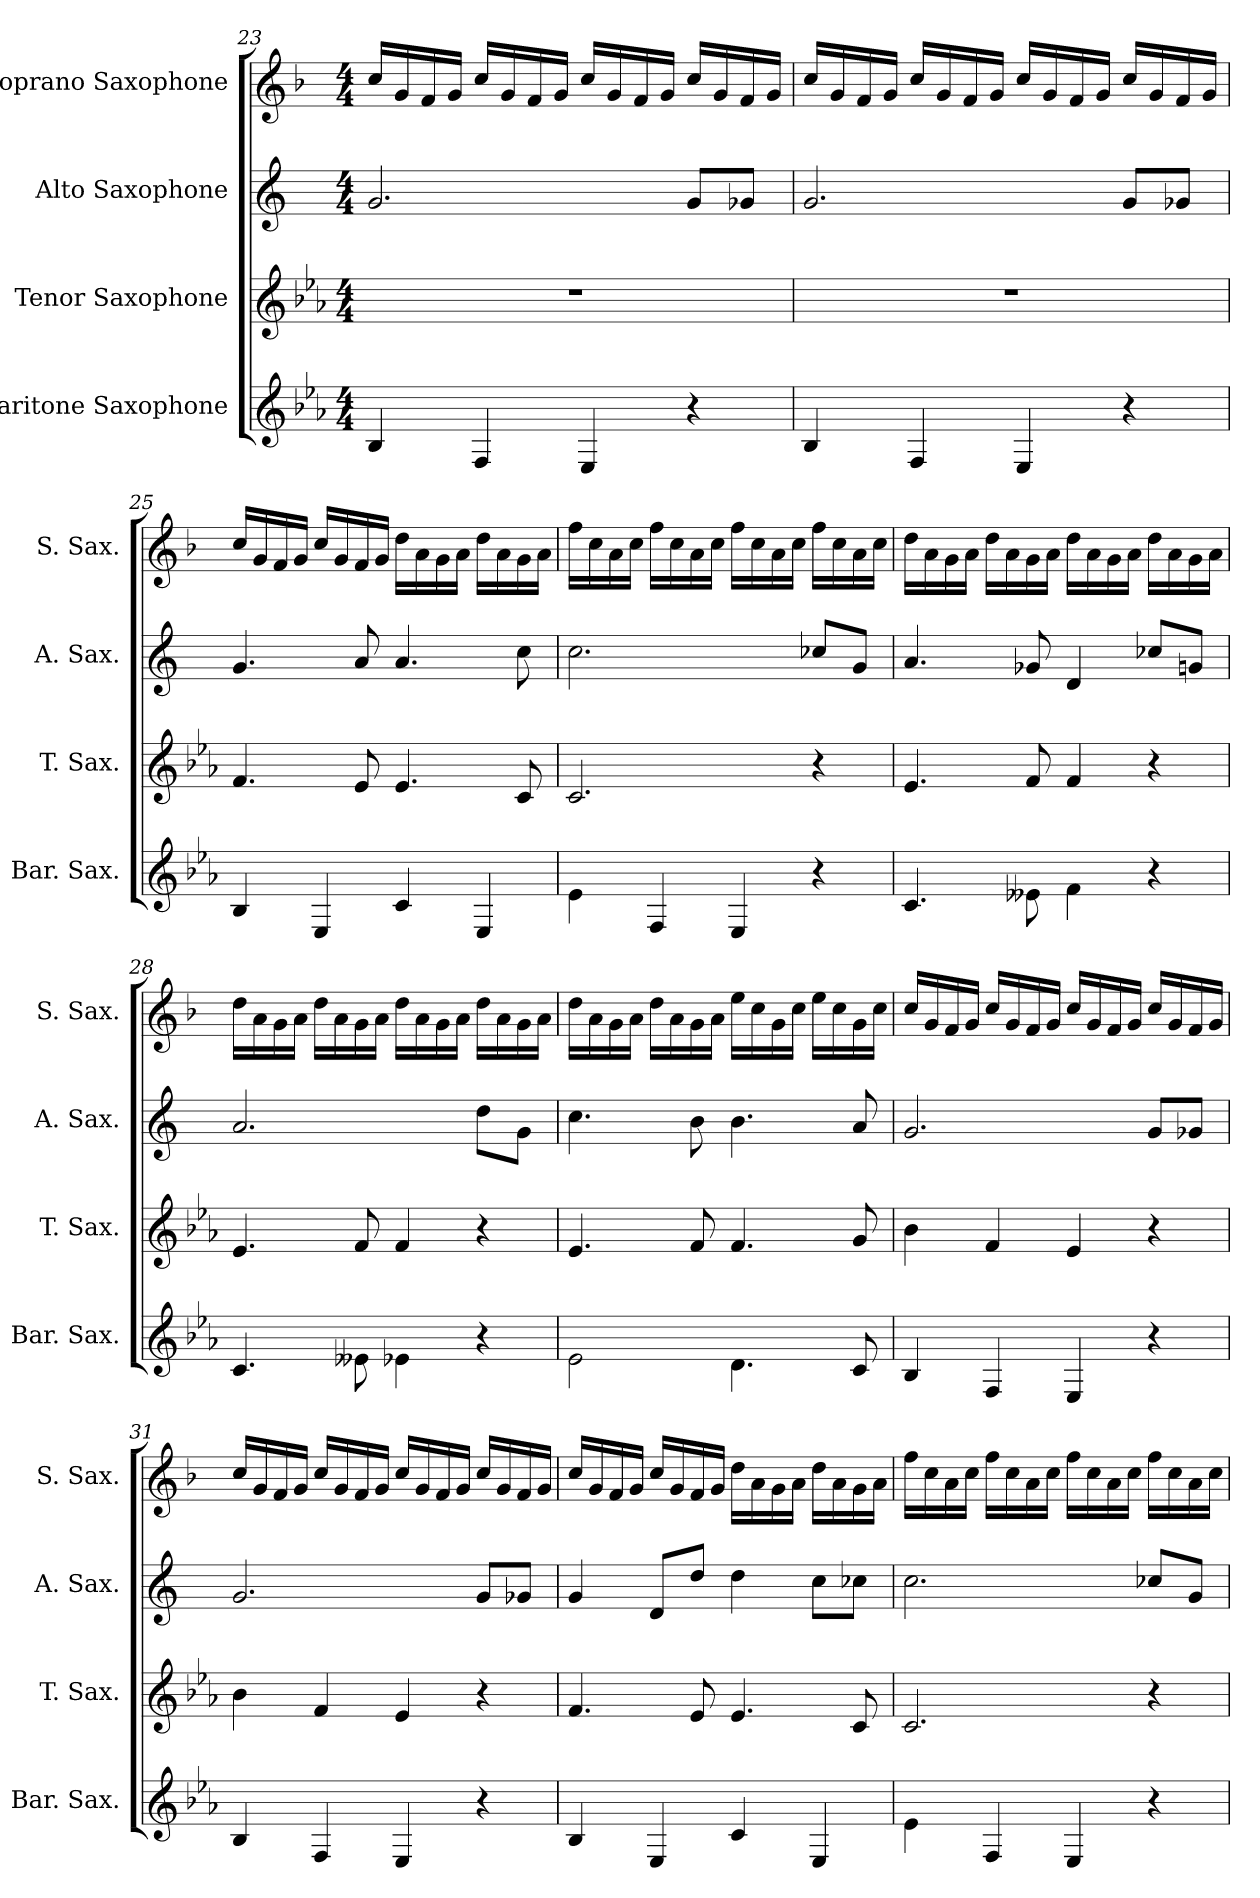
**kern	**kern	**kern	**kern
*part4	*part3	*part2	*part1
*staff4	*staff3	*staff2	*staff1
*I"Baritone Saxophone	*I"Tenor Saxophone	*I"Alto Saxophone	*I"Soprano Saxophone
*I'Bar. Sax.	*I'T. Sax.	*I'A. Sax.	*I'S. Sax.
!!LO:PB:g=z
*clefG2	*clefG2	*clefG2	*clefG2
*ITrd12c21	*ITrd8c14	*ITrd5c9	*ITrd1c2
*k[b-e-a-]	*k[b-e-a-]	*k[b-e-a-]	*k[b-e-a-]
*M4/4	*M4/4	*M4/4	*M4/4
=23	=23	=23	=23
4BB-/	1r	2.B-/	16b-/LL
.	.	.	16f/
.	.	.	16e-/
.	.	.	16f/JJ
4FF/	.	.	16b-/LL
.	.	.	16f/
.	.	.	16e-/
.	.	.	16f/JJ
4EE-/	.	.	16b-/LL
.	.	.	16f/
.	.	.	16e-/
.	.	.	16f/JJ
4r	.	8B-/L	16b-/LL
.	.	.	16f/
.	.	8B--X/J	16e-/
.	.	.	16f/JJ
=24	=24	=24	=24
4BB-/	1r	2.B-/	16b-/LL
.	.	.	16f/
.	.	.	16e-/
.	.	.	16f/JJ
4FF/	.	.	16b-/LL
.	.	.	16f/
.	.	.	16e-/
.	.	.	16f/JJ
4EE-/	.	.	16b-/LL
.	.	.	16f/
.	.	.	16e-/
.	.	.	16f/JJ
4r	.	8B-/L	16b-/LL
.	.	.	16f/
.	.	8B--X/J	16e-/
.	.	.	16f/JJ
!!LO:LB:g=z
=25	=25	=25	=25
4BB-/	4.F/	4.B-/	16b-/LL
.	.	.	16f/
.	.	.	16e-/
.	.	.	16f/JJ
4EE-/	.	.	16b-/LL
.	.	.	16f/
.	8E-/	8c/	16e-/
.	.	.	16f/JJ
4C/	4.E-/	4.c/	16cc\LL
.	.	.	16g\
.	.	.	16f\
.	.	.	16g\JJ
4EE-/	.	.	16cc\LL
.	.	.	16g\
.	8C/	8e-\	16f\
.	.	.	16g\JJ
=26	=26	=26	=26
4E-\	2.C/	2.e-\	16ee-\LL
.	.	.	16b-\
.	.	.	16g\
.	.	.	16b-\JJ
4FF/	.	.	16ee-\LL
.	.	.	16b-\
.	.	.	16g\
.	.	.	16b-\JJ
4EE-/	.	.	16ee-\LL
.	.	.	16b-\
.	.	.	16g\
.	.	.	16b-\JJ
4r	4r	8e--X/L	16ee-\LL
.	.	.	16b-\
.	.	8B-/J	16g\
.	.	.	16b-\JJ
!!LO:LB:g=z
=27	=27	=27	=27
4.C/	4.E-/	4.c/	16cc\LL
.	.	.	16g\
.	.	.	16f\
.	.	.	16g\JJ
.	.	.	16cc\LL
.	.	.	16g\
8E--X\	8F/	8B--X/	16f\
.	.	.	16g\JJ
4F\	4F/	4F/	16cc\LL
.	.	.	16g\
.	.	.	16f\
.	.	.	16g\JJ
4r	4r	8e--X/L	16cc\LL
.	.	.	16g\
.	.	8B-X/J	16f\
.	.	.	16g\JJ
=28	=28	=28	=28
4.C/	4.E-/	2.c/	16cc\LL
.	.	.	16g\
.	.	.	16f\
.	.	.	16g\JJ
.	.	.	16cc\LL
.	.	.	16g\
8E--X\	8F/	.	16f\
.	.	.	16g\JJ
4E-X\	4F/	.	16cc\LL
.	.	.	16g\
.	.	.	16f\
.	.	.	16g\JJ
4r	4r	8f\L	16cc\LL
.	.	.	16g\
.	.	8B-\J	16f\
.	.	.	16g\JJ
!!LO:PB:g=z
=29	=29	=29	=29
2E-\	4.E-/	4.e-\	16cc\LL
.	.	.	16g\
.	.	.	16f\
.	.	.	16g\JJ
.	.	.	16cc\LL
.	.	.	16g\
.	8F/	8d\	16f\
.	.	.	16g\JJ
4.D\	4.F/	4.d\	16dd\LL
.	.	.	16b-\
.	.	.	16f\
.	.	.	16b-\JJ
.	.	.	16dd\LL
.	.	.	16b-\
8C/	8G/	8c/	16f\
.	.	.	16b-\JJ
=30	=30	=30	=30
4BB-/	4B-\	2.B-/	16b-/LL
.	.	.	16f/
.	.	.	16e-/
.	.	.	16f/JJ
4FF/	4F/	.	16b-/LL
.	.	.	16f/
.	.	.	16e-/
.	.	.	16f/JJ
4EE-/	4E-/	.	16b-/LL
.	.	.	16f/
.	.	.	16e-/
.	.	.	16f/JJ
4r	4r	8B-/L	16b-/LL
.	.	.	16f/
.	.	8B--X/J	16e-/
.	.	.	16f/JJ
!!LO:LB:g=z
=31	=31	=31	=31
4BB-/	4B-\	2.B-/	16b-/LL
.	.	.	16f/
.	.	.	16e-/
.	.	.	16f/JJ
4FF/	4F/	.	16b-/LL
.	.	.	16f/
.	.	.	16e-/
.	.	.	16f/JJ
4EE-/	4E-/	.	16b-/LL
.	.	.	16f/
.	.	.	16e-/
.	.	.	16f/JJ
4r	4r	8B-/L	16b-/LL
.	.	.	16f/
.	.	8B--X/J	16e-/
.	.	.	16f/JJ
=32	=32	=32	=32
4BB-/	4.F/	4B-/	16b-/LL
.	.	.	16f/
.	.	.	16e-/
.	.	.	16f/JJ
4EE-/	.	8F/L	16b-/LL
.	.	.	16f/
.	8E-/	8f/J	16e-/
.	.	.	16f/JJ
4C/	4.E-/	4f\	16cc\LL
.	.	.	16g\
.	.	.	16f\
.	.	.	16g\JJ
4EE-/	.	8e-\L	16cc\LL
.	.	.	16g\
.	8C/	8e--X\J	16f\
.	.	.	16g\JJ
!!LO:LB:g=z
=33	=33	=33	=33
4E-\	2.C/	2.e-\	16ee-\LL
.	.	.	16b-\
.	.	.	16g\
.	.	.	16b-\JJ
4FF/	.	.	16ee-\LL
.	.	.	16b-\
.	.	.	16g\
.	.	.	16b-\JJ
4EE-/	.	.	16ee-\LL
.	.	.	16b-\
.	.	.	16g\
.	.	.	16b-\JJ
4r	4r	8e--X/L	16ee-\LL
.	.	.	16b-\
.	.	8B-/J	16g\
.	.	.	16b-\JJ
=	=	=	=
*-	*-	*-	*-
